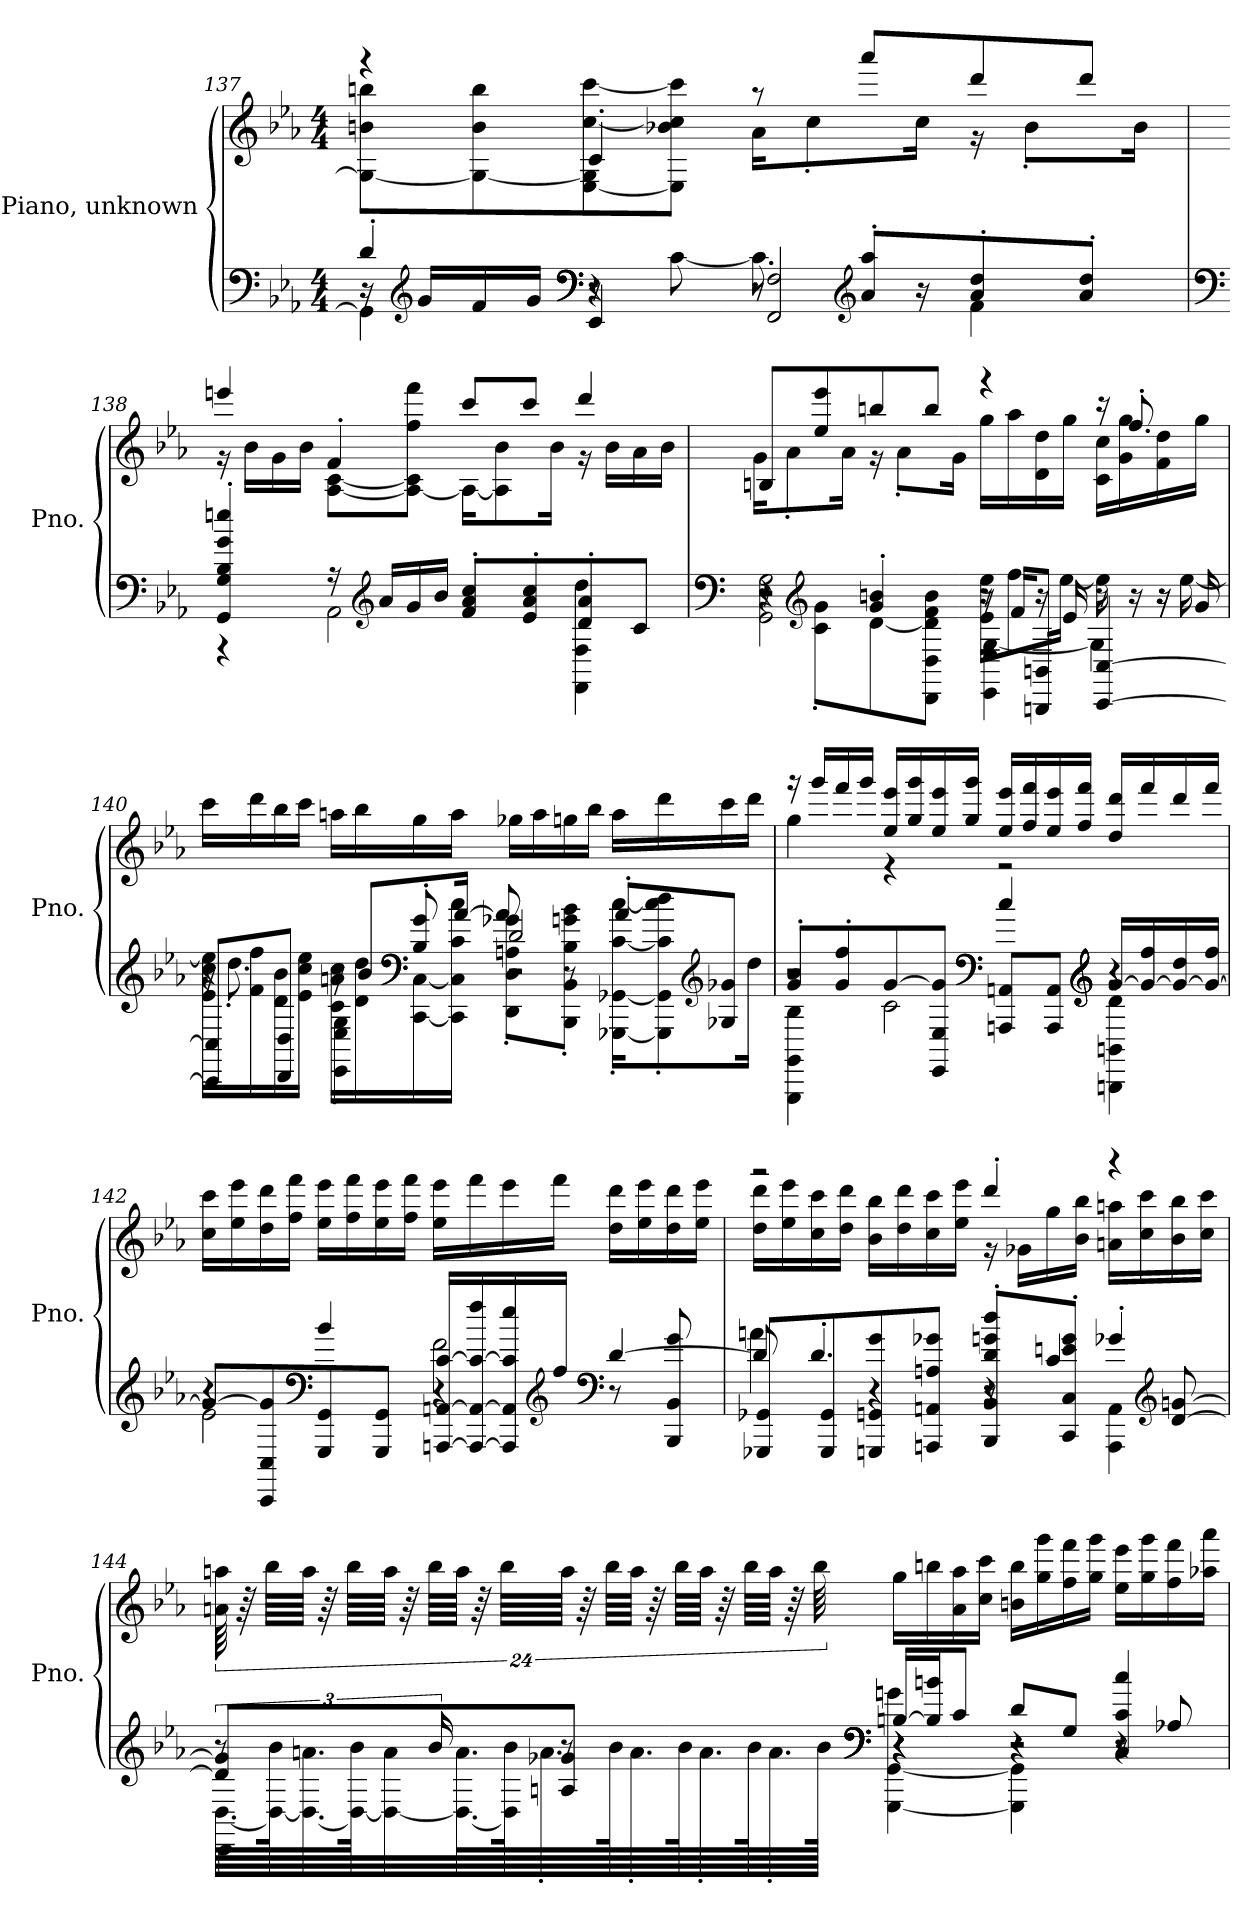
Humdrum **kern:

**kern	**kern
*part1	*part1
*staff2	*staff1
*I"Piano, unknown	*
*I'Pno.	*
*clefF4	*clefG2
*k[b-e-a-]	*k[b-e-a-]
*M4/4	*M4/4
=137	=137
*^	*^
*	*^	*	*
16r	4GG\]	4d'/	4r	8G\_ 8bn\ 8bbn\L
*clefG2	*	*	*	*
16g/LL	.	.	.	.
16f/	.	.	.	8G\_ 8b\ 8bb\
16g/JJ	.	.	.	.
*clefF4	*	*	*	*
4r	8r	4EE-/	4c'/	[8E-\ 8G\] [8cc\ [8ccc\
.	[8c\	.	.	8E-\] 8b-X\ 8cc\] 8ccc\]J
8r	8.c\]	2FF/ 2F/	8r	16a-\KL
.	.	.	.	8cc'\
*clefG2	*	*	*	*
8a-/' 8aa-/'L	.	.	8aaa-/L	.
.	16r	.	.	16cc\Jk
8a-/' 8dd/'	4f\	.	8ddd/	16r
.	.	.	.	8b-'\L
8a-/' 8dd/'J	.	.	8ddd/J	.
.	.	.	.	16b-\Jk
*v	*v	*v	*	*
!!LO:LB:g=z	!!
=138	=138	=138
*clefF4	*	*
*^	*	*
4GG/' 4G/' 4B-/' 4g/' 4een/'	4r	4eeen/	16r
.	.	.	16b-\LL
.	.	.	16g\
.	.	.	16b-\JJ
16r	2AA-\	4f'/	[8A-\ [8c\L
*clefG2	*	*	*
16a-/LL	.	.	.
16g/	.	.	8A-\_ 8c\] 8ff\ 8fff\J
16b-/JJ	.	.	.
8f/' 8a-/' 8cc/'L	.	8ccc/L	16A-\KL_
.	.	.	8A-\] 8b-\
8e-/' 8a-/' 8cc/'	.	8ccc/J	.
.	.	.	16b-\Jk
8d/' 8a-/'	4FF\ 4F\ 4dd\	4ddd/	16r
.	.	.	16b-\LL
8c/J	.	.	16a-\
.	.	.	16b-\JJ
*v	*v	*	*
=139	=139	=139
*clefF4	*	*
*^	*	*
*	*^	*	*
*	*	*^	*	*
2r	8r	4r	2GG\ 2G\	8Bn/L	16g\KL
.	.	.	.	.	8a-'\
*clefG2	*	*	*	*	*
.	8c\' 8g\'L	.	.	8ee-/ 8eee-/	.
.	.	.	.	.	16a-\Jk
.	[8d\	4g/' 4bn/'	.	8bbn/	16r
.	.	.	.	.	8a-'\L
.	8DD\ 8D\ 8d\] 8f\ 8b\J	.	.	8bb/J	.
.	.	.	.	.	16g\Jk
8r	16e-\ 16ee-\KL	16r	4EE-\ 4E-\ [4G\	4r	16gg\LL
.	8ff\	16f/KL	.	.	16aa-\
16r	.	8BBBn/ 8BBn/J	.	.	16d\ 16dd\
16e-/	[16ee-\Jk	.	.	.	16gg\JJ
8r	16ee-\]	[4CC/ [4C/	4G\]	16r	16c\ 16cc\LL
.	16r	.	.	8.ff'/	16g\ 16gg\
16r	16r	.	.	.	16f\ 16dd\
16g/	[16ee-\	.	.	.	16gg\JJ
*	*	*	*	*v	*v
!!LO:LB:g=z
=140	=140	=140	=140	=140
4r	16e-\ 16cc\ 16ee-\]LL	8CC/] 8C/]L	16r	16ccc\LL
.	16f\ 16ff\	.	8.dd'\	16ddd\
.	16d\ 16b-\	8DD/ 8D/J	.	16bb-\
.	16e-\ 16cc\ 16ee-\JJ	.	.	16ccc\JJ
8r	16c\ 16an\ 16cc\LL	16r	4EE-\' 4E-\' 4G\'	16aan\LL
.	16d\ 16dd\	8b-/L	.	16bb-\
*clefF4	*	*	*	*
8B-/' 8g/'	[16CC\ [16C\	.	.	16gg\
.	16CC\] 16C\] 16c\ 16cc\JJ	[16a/Jk	.	16aa\JJ
2d/	8DD\' 8D\' 8An\' 8g-X\'L	8a/]	2r	16gg-X\LL
.	.	.	.	16aa\
.	8BBB-\' 8BB-\' 8B-\' 8gn\' 8b-\'J	8r	.	16ggn\
.	.	.	.	16bb-\JJ
.	[16GGG-X\' [16GG-X\' [16c\' [16cc\'KL	8a'/L	.	16aa\LL
.	8GGG-\]' 8GG-\]' 8c\]' 8cc\]' 8dd\'	.	.	16ddd\
*clefG2	*	*	*	*
.	.	8G-X/ 8g-X/J	.	16ccc\
.	16dd\Jk	.	.	16ddd\JJ
*	*	*v	*v	*
!!LO:LB:g=z
=141	=141	=141	=141
*	*	*	*^
2r	4GGG\ 4GG\ 4B-\	8g/' 8b-/'L	16r	4gg\
.	.	.	16ggg/LL	.
.	.	8g/' 8ff/'	16fff/	.
.	.	.	16ggg/JJ	.
.	2c\	[8g/	16ee-/ 16eee-/LL	4r
.	.	.	16gg/ 16ggg/	.
.	.	8EE-/ 8E-/ 8g/]J	16ee-/ 16eee-/	.
.	.	.	16gg/ 16ggg/JJ	.
*clefF4	*	*	*	*
4cc/	.	8AAAn/ 8AAn/L	16ee-/ 16eee-/LL	2r
.	.	.	16ff/ 16fff/	.
.	.	8AAA/ 8AA/J	16ee-/ 16eee-/	.
.	.	.	16ff/ 16fff/JJ	.
*clefG2	*	*	*	*
4r	4BBBn\ 4BBn\ 4d\	[16g/LL	16dd/ 16ddd/LL	.
.	.	16g/_ 16ff/	16fff/	.
.	.	16g/_ 16dd/	16ddd/	.
.	.	16g/_ 16ff/JJ	16fff/JJ	.
*	*	*	*v	*v
!!LO:LB:g=z
=142	=142	=142	=142
4r	2e-\	8g/L_	16cc\ 16ccc\LL
.	.	.	16ee-\ 16eee-\
.	.	8CC/ 8C/ 8g/]	16dd\ 16ddd\
.	.	.	16ff\ 16fff\JJ
*clefF4	*	*	*
4b-/	.	8GGG/ 8GG/	16ee-\ 16eee-\LL
.	.	.	16ff\ 16fff\
.	.	8GGG/ 8GG/J	16ee-\ 16eee-\
.	.	.	16ff\ 16fff\JJ
4r	2f\	[16AAAn/ [16AAn/ [16c/LL	16ee-\ 16eee-\LL
.	.	16AAA/_ 16AA/_ 16c/_ 16ff/	16fff\
.	.	16AAA/] 16AA/] 16c/] 16ee-/	16eee-\
*clefG2	*	*	*
.	.	16ff/JJ	16fff\JJ
*clefF4	*	*	*
[4d/	.	8r	16dd\ 16ddd\LL
.	.	.	16ee-\ 16eee-\
.	.	8BBB-/ 8BB-/ 8g/	16dd\ 16ddd\
.	.	.	16ee-\ 16eee-\JJ
!!LO:PB:g=z
=143	=143	=143	=143
*	*	*	*^
8d/]	4an\	8GGG-X/ 8GG-X/L	2r	16dd\ 16ddd\LL
.	.	.	.	16ee-\ 16eee-\
4.d'/	.	8GGG-/ 8GG-/	.	16cc\ 16ccc\
.	.	.	.	16dd\ 16ddd\JJ
.	4r	8GGGn/ 8GGn/ 8g/	.	16b-\ 16bb-\LL
.	.	.	.	16dd\ 16ddd\
.	.	8AAAn/ 8AAn/ 8An/ 8g-X/J	.	16cc\ 16ccc\
.	.	.	.	16ee-\ 16eee-\JJ
8r	4r	8BBB-/' 8BB-/' 8d/' 8gn/' 8dd/'L	4ddd'/	16r
.	.	.	.	16g-X\LL
4c/	.	8CC/' 8C/' 8en/' 8g/'J	.	16gg\
.	.	.	.	16b-\ 16bb-\JJ
.	4AAA\ 4AA\	4g-X'/	4r	16an\ 16aan\LL
.	.	.	.	16cc\ 16ccc\
*clefG2	*	*	*	*
[8d/ [8gn/	.	.	.	16b-\ 16bb-\
.	.	.	.	16cc\ 16ccc\JJ
*	*	*	*v	*v
!!LO:LB:g=z
=144	=144	=144	=144
*	*	*^	*
8d/] 8g/]L	[64.D\LLLL	12r	4DD\	96an\ 96aan\
.	.	.	.	96r
.	.	.	.	96bb-\LLLL
.	128D\_ 128b-\K	.	.	.
.	64.D\_ 64.an\	.	.	96aa\JJJJ
.	.	.	.	96r
.	.	.	.	96bb-\LLLL
.	128D\_ 128b-\JK	.	.	.
.	32D\_ 32a\	.	.	96aa\JJJJ
.	.	.	.	96r
.	.	24b-'/	.	96bb-\LLLL
.	64.D\_ 64.a\L	.	.	96aa\JJJJ
.	.	.	.	96r
.	.	.	.	96bb-\LLLL
.	128D\] 128b-\K	.	.	.
8An/ 8g-X/J	64.a'\	8r	.	96aa\JJJJ
.	.	.	.	96r
.	.	.	.	96bb-\LLLL
.	128b-\K	.	.	.
.	64.a'\	.	.	96aa\JJJJ
.	.	.	.	96r
.	.	.	.	96bb-\LLLL
.	128b-\K	.	.	.
.	64.a'\	.	.	96aa\JJJJ
.	.	.	.	96r
.	.	.	.	96bb-\LLLL
.	128b-\K	.	.	.
.	64.a'\	.	.	96aa\JJJJ
.	.	.	.	96r
.	.	.	.	96bb-\
.	128b-\JJJJk	.	.	.
*clefF4	*	*	*	*
4r	4r	[16Bn/LL	[4GGG\ [4GG\ 4gn\	16gg\LL
.	.	16B/] 16bn/J	.	16bbn\
.	.	8c/J	.	16a\ 16aa\
.	.	.	.	16cc\ 16ccc\JJ
4r	2r	8d/L	4GGG\] 4GG\]	16bn\ 16bb\LL
.	.	.	.	16gg\ 16ggg\
.	.	8G/J	.	16ff\ 16fff\
.	.	.	.	16gg\ 16ggg\JJ
4C/ 4c/ 4cc/	.	8r	4r	16ee-\ 16eee-\LL
.	.	.	.	16gg\ 16ggg\
.	.	8A-X/	.	16ff\ 16fff\
.	.	.	.	16aa-X\ 16aaa-\JJ
*v	*v	*v	*v	*
=	=
*-	*-
